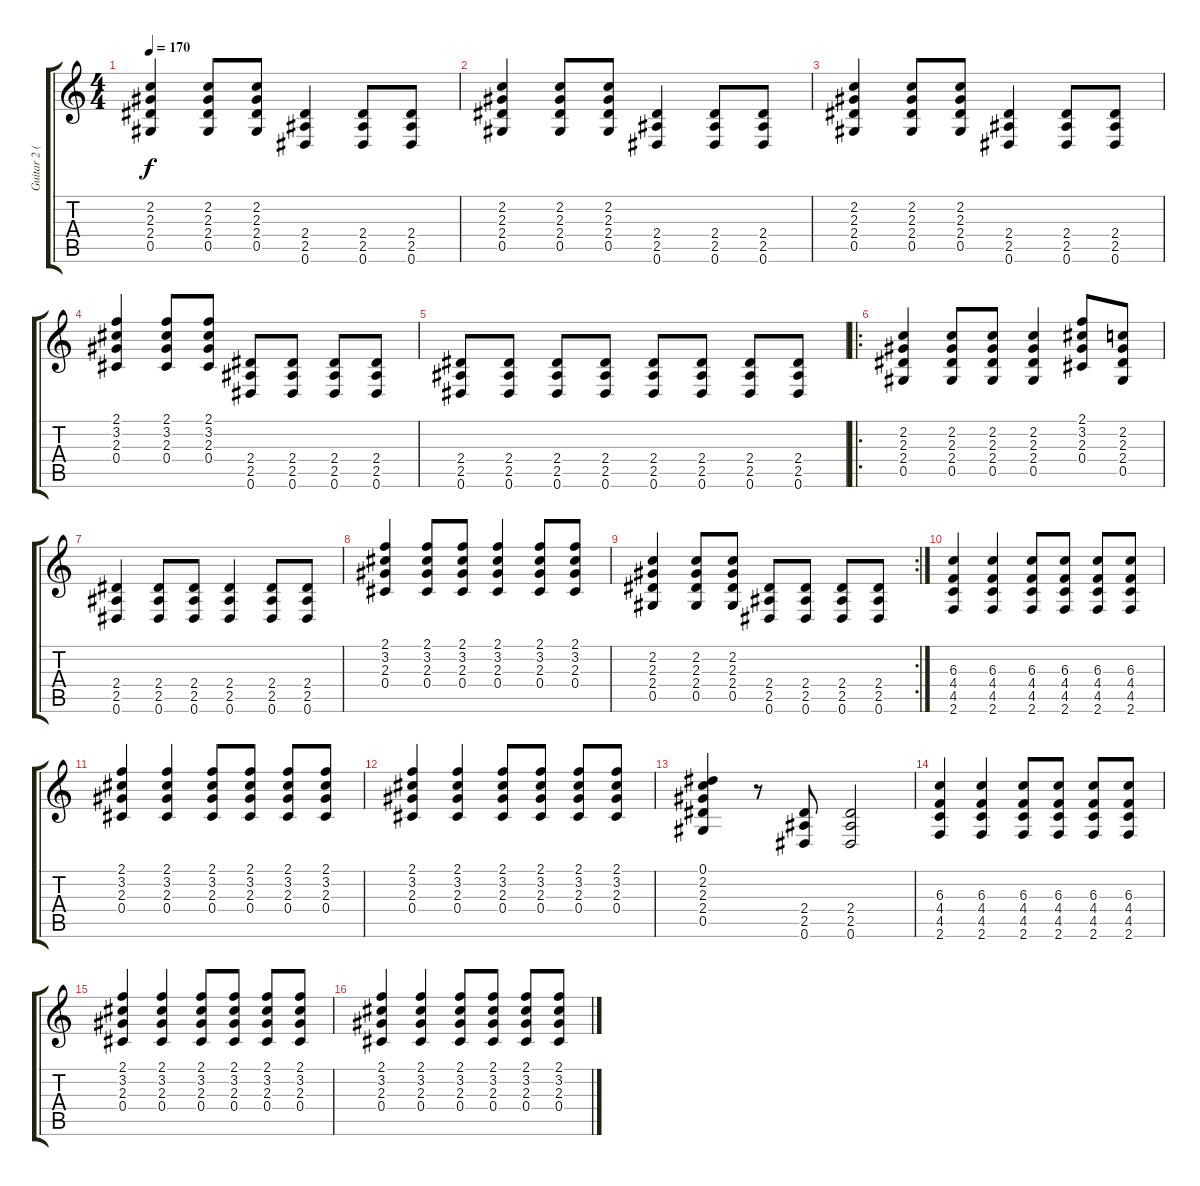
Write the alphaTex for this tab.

\track ("Guitar 2 (Billie Joe)" "Guitar 2 (") {instrument overdrivenguitar}
\staff {score tabs}
\tuning (Eb4 Bb3 Gb3 Db3 Ab2 Eb2) {hide}
\ts (4 4)
\tempo 170
\clef g2
\ks c
(2.2 2.3 2.4 0.5).4{dy f instrument overdrivenguitar} (2.2 2.3 2.4 0.5).8 (2.2 2.3 2.4 0.5).8 (2.4 2.5 0.6).4 (2.4 2.5 0.6).8 (2.4 2.5 0.6).8 |
(2.2 2.3 2.4 0.5).4 (2.2 2.3 2.4 0.5).8 (2.2 2.3 2.4 0.5).8 (2.4 2.5 0.6).4 (2.4 2.5 0.6).8 (2.4 2.5 0.6).8 |
(2.2 2.3 2.4 0.5).4 (2.2 2.3 2.4 0.5).8 (2.2 2.3 2.4 0.5).8 (2.4 2.5 0.6).4 (2.4 2.5 0.6).8 (2.4 2.5 0.6).8 |
(2.1 3.2 2.3 0.4).4 (2.1 3.2 2.3 0.4).8 (2.1 3.2 2.3 0.4).8 (2.4 2.5 0.6).8 (2.4 2.5 0.6).8 (2.4 2.5 0.6).8 (2.4 2.5 0.6).8 |
(2.4 2.5 0.6).8 (2.4 2.5 0.6).8 (2.4 2.5 0.6).8 (2.4 2.5 0.6).8 (2.4 2.5 0.6).8 (2.4 2.5 0.6).8 (2.4 2.5 0.6).8 (2.4 2.5 0.6).8 |
\ro
(2.2 2.3 2.4 0.5).4 (2.2 2.3 2.4 0.5).8 (2.2 2.3 2.4 0.5).8 (2.2 2.3 2.4 0.5).4 (2.1 3.2 2.3 0.4).8 (2.2 2.3 2.4 0.5).8 |
(2.4 2.5 0.6).4 (2.4 2.5 0.6).8 (2.4 2.5 0.6).8 (2.4 2.5 0.6).4 (2.4 2.5 0.6).8 (2.4 2.5 0.6).8 |
(2.1 3.2 2.3 0.4).4 (2.1 3.2 2.3 0.4).8 (2.1 3.2 2.3 0.4).8 (2.1 3.2 2.3 0.4).4 (2.1 3.2 2.3 0.4).8 (2.1 3.2 2.3 0.4).8 |
\rc 2
(2.2 2.3 2.4 0.5).4 (2.2 2.3 2.4 0.5).8 (2.2 2.3 2.4 0.5).8 (2.4 2.5 0.6).8 (2.4 2.5 0.6).8 (2.4 2.5 0.6).8 (2.4 2.5 0.6).8 |
(6.3 4.4 4.5 2.6).4 (6.3 4.4 4.5 2.6).4 (6.3 4.4 4.5 2.6).8 (6.3 4.4 4.5 2.6).8 (6.3 4.4 4.5 2.6).8 (6.3 4.4 4.5 2.6).8 |
(2.1 3.2 2.3 0.4).4 (2.1 3.2 2.3 0.4).4 (2.1 3.2 2.3 0.4).8 (2.1 3.2 2.3 0.4).8 (2.1 3.2 2.3 0.4).8 (2.1 3.2 2.3 0.4).8 |
(2.1 3.2 2.3 0.4).4 (2.1 3.2 2.3 0.4).4 (2.1 3.2 2.3 0.4).8 (2.1 3.2 2.3 0.4).8 (2.1 3.2 2.3 0.4).8 (2.1 3.2 2.3 0.4).8 |
(0.1 2.2 2.3 2.4 0.5).4 r.8 (2.4 2.5 0.6).8 (2.4 2.5 0.6).2 |
(6.3 4.4 4.5 2.6).4 (6.3 4.4 4.5 2.6).4 (6.3 4.4 4.5 2.6).8 (6.3 4.4 4.5 2.6).8 (6.3 4.4 4.5 2.6).8 (6.3 4.4 4.5 2.6).8 |
(2.1 3.2 2.3 0.4).4 (2.1 3.2 2.3 0.4).4 (2.1 3.2 2.3 0.4).8 (2.1 3.2 2.3 0.4).8 (2.1 3.2 2.3 0.4).8 (2.1 3.2 2.3 0.4).8 |
(2.1 3.2 2.3 0.4).4 (2.1 3.2 2.3 0.4).4 (2.1 3.2 2.3 0.4).8 (2.1 3.2 2.3 0.4).8 (2.1 3.2 2.3 0.4).8 (2.1 3.2 2.3 0.4).8
